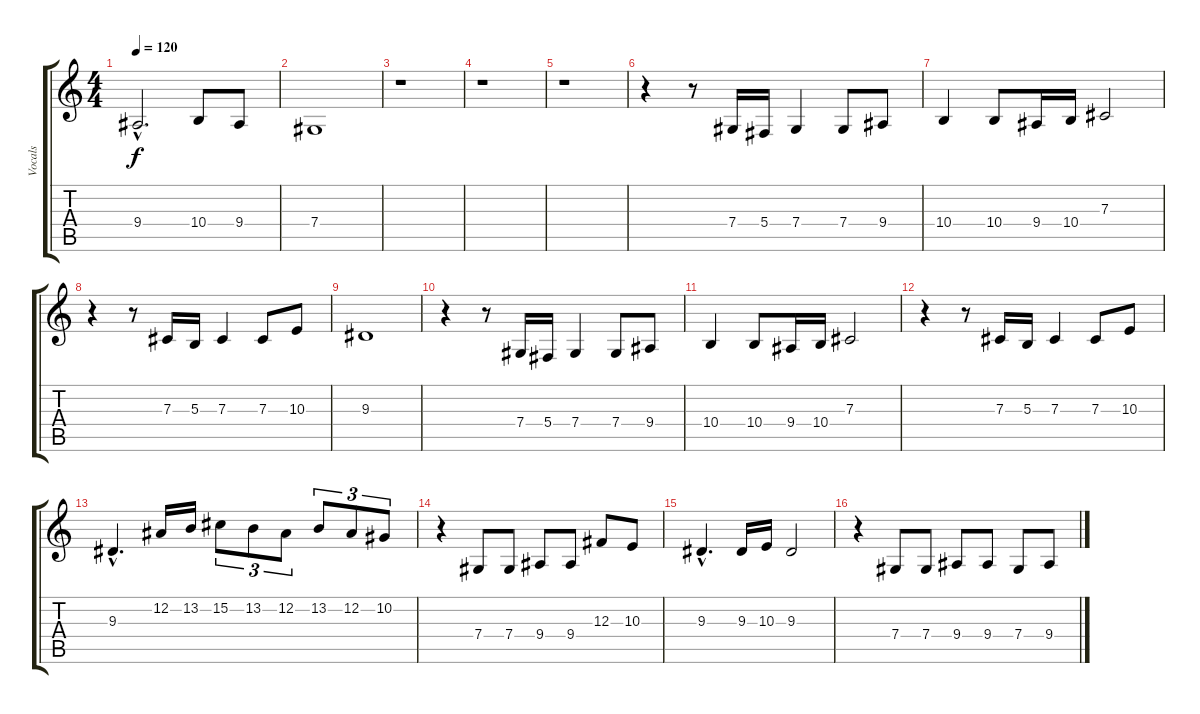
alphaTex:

\track ("Vocals" "Vocals") {instrument lead6voice}
\staff {score tabs}
\tuning (Eb4 Bb3 Gb3 Db3 Ab2 Eb2) {hide}
\ts (4 4)
\tempo 120
\clef g2
\ks c
9.4{hac}.2{d dy f} 10.4.8 9.4.8 |
7.4.1 |
r.1 |
r.1 |
r.1 |
r.4 r.8 7.4.16 5.4.16 7.4.4 7.4.8 9.4.8 |
10.4.4 10.4.8 9.4.16 10.4.16 7.3.2 |
r.4 r.8 7.3.16 5.3.16 7.3.4 7.3.8 10.3.8 |
9.3.1 |
r.4 r.8 7.4.16 5.4.16 7.4.4 7.4.8 9.4.8 |
10.4.4 10.4.8 9.4.16 10.4.16 7.3.2 |
r.4 r.8 7.3.16 5.3.16 7.3.4 7.3.8 10.3.8 |
9.3{hac}.4{d} 12.2.16 13.2.16 15.2.8{tu (3 2)} 13.2.8{tu (3 2)} 12.2.8{tu (3 2)} 13.2.8{tu (3 2)} 12.2.8{tu (3 2)} 10.2.8{tu (3 2)} |
r.4 7.4.8 7.4.8 9.4.8 9.4.8 12.3.8 10.3.8 |
9.3{hac}.4{d} 9.3.16 10.3.16 9.3.2 |
r.4 7.4.8 7.4.8 9.4.8 9.4.8 7.4.8 9.4.8
